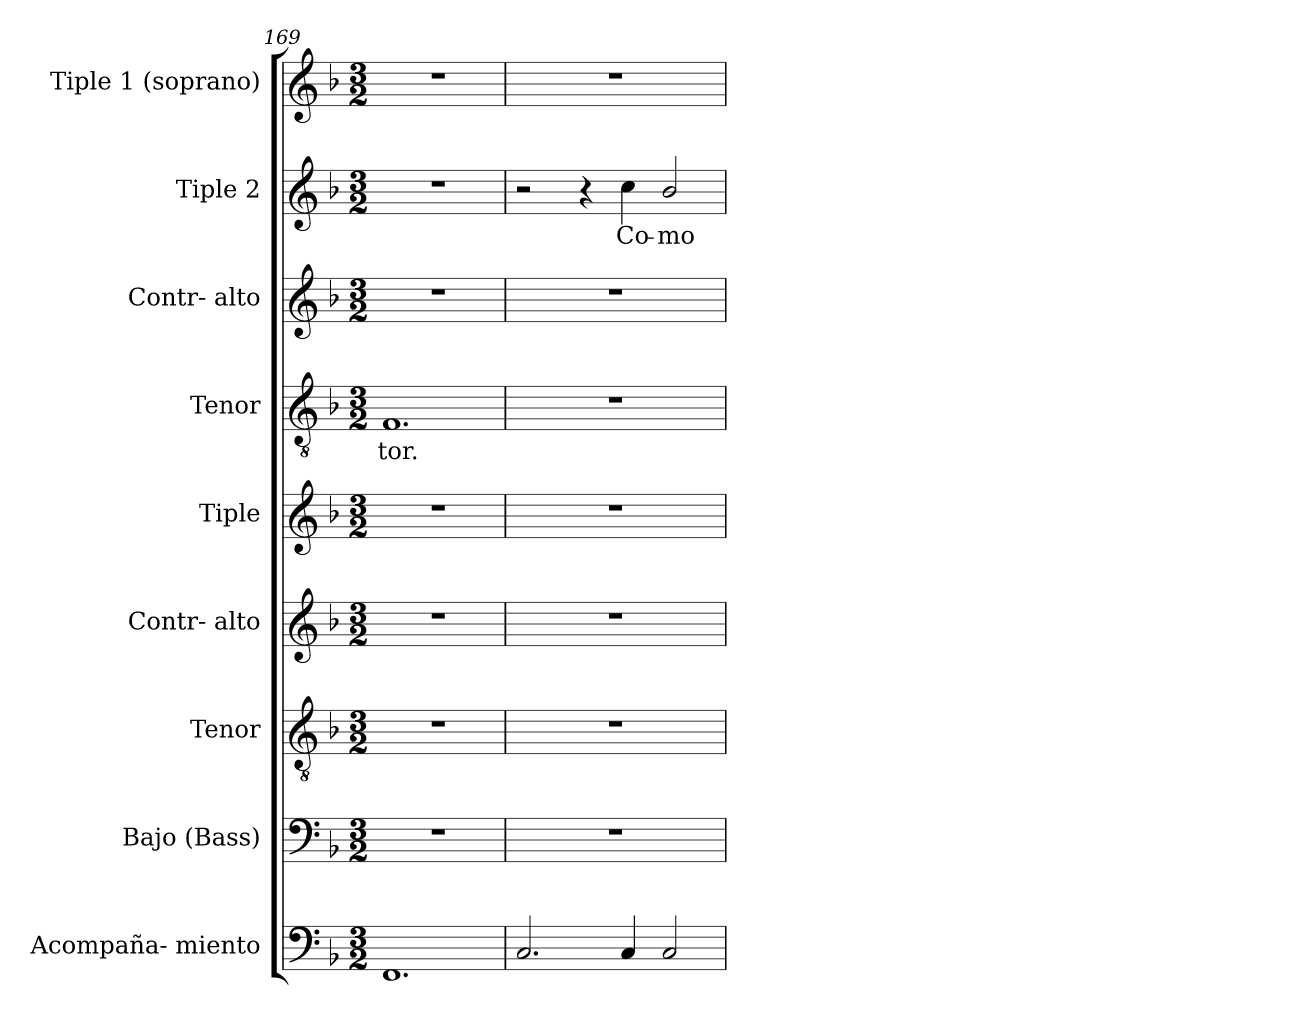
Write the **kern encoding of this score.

**kern	**kern	**kern	**kern	**kern	**kern	**text	**kern	**kern	**text	**kern
*part9	*part8	*part7	*part6	*part5	*part4	*part4	*part3	*part2	*part2	*part1
*staff9	*staff8	*staff7	*staff6	*staff5	*staff4	*staff4	*staff3	*staff2	*staff2	*staff1
*I"Acompaña- miento	*I"Bajo (Bass)	*I"Tenor	*I"Contr- alto	*I"Tiple	*I"Tenor	*	*I"Contr- alto	*I"Tiple 2	*	*I"Tiple 1 (soprano)
*	*I'B.	*I'T.	*I'A.	*	*I'T.	*	*I'A.	*	*	*I'S.
*clefF4	*clefF4	*clefGv2	*clefG2	*clefG2	*clefGv2	*	*clefG2	*clefG2	*	*clefG2
*	*	*ITrd7c12	*	*	*ITrd7c12	*	*	*	*	*
*k[b-]	*k[b-]	*k[b-]	*k[b-]	*k[b-]	*k[b-]	*	*k[b-]	*k[b-]	*	*k[b-]
*F:	*F:	*F:	*F:	*F:	*F:	*	*F:	*F:	*	*F:
*M3/2	*M3/2	*M3/2	*M3/2	*M3/2	*M3/2	*	*M3/2	*M3/2	*	*M3/2
=169	=169	=169	=169	=169	=169	=169	=169	=169	=169	=169
!	!LO:N:vis=1	!LO:N:vis=1	!LO:N:vis=1	!LO:N:vis=1	!	!	!	!	!	!
!	!	!	!	!	!	!LO:LY:b:color=#000000	!LO:N:vis=1	!LO:N:vis=1	!	!LO:N:vis=1
1.FFi	1.r	1.r	1.r	1.r	1.FFi	-tor.	1.r	1.r	.	1.r
!!LO:LB:g=z
=170	=170	=170	=170	=170	=170	=170	=170	=170	=170	=170
!	!LO:N:vis=1	!LO:N:vis=1	!LO:N:vis=1	!LO:N:vis=1	!LO:N:vis=1	!	!LO:N:vis=1	!	!	!LO:N:vis=1
2.Ci/	1.r	1.r	1.r	1.r	1.r	.	1.r	2r	.	1.r
.	.	.	.	.	.	.	.	4r	.	.
!	!	!	!	!	!	!	!	!	!LO:LY:b:color=#000000	!
4Ci/	.	.	.	.	.	.	.	4cci\	Co-	.
!	!	!	!	!	!	!	!	!	!LO:LY:b:color=#000000	!
2Ci/	.	.	.	.	.	.	.	2b-i/	-mo	.
=	=	=	=	=	=	=	=	=	=	=
*-	*-	*-	*-	*-	*-	*-	*-	*-	*-	*-
